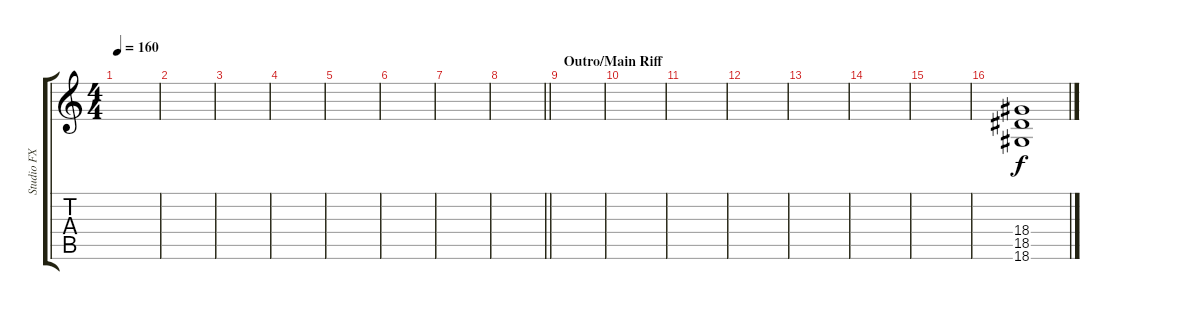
\track ("Studio FX" "Studio FX") {instrument choiraahs}
\staff {score tabs}
\tuning (E4 B3 G3 D3 A2 D2) {hide}
\ts (4 4)
\tempo 160
\clef g2
\ks c
|
|
|
|
|
|
|
\barLineRight lightlight
|
\section ("" "Outro/Main Riff")
|
|
|
|
|
|
|
(18.4 18.5 18.6).1{volume 16 instrument choiraahs}
